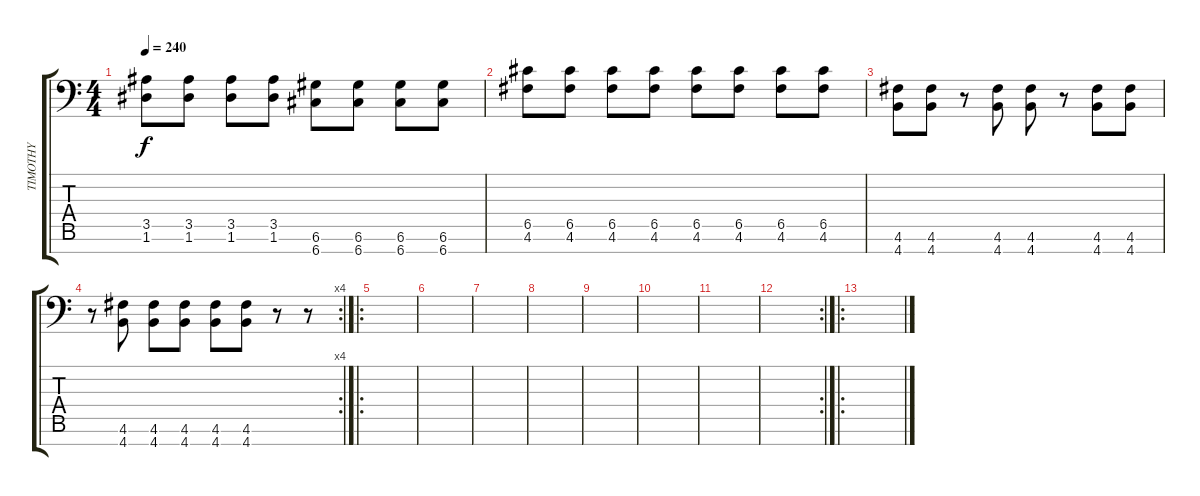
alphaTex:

\track ("TIMOTHY" "TIMOTHY") {instrument distortionguitar}
\staff {score tabs}
\tuning (D4 A3 F3 C3 G2 D2 G1) {hide}
\ts (4 4)
\tempo 240
\clef f4
\ks c
(3.5 1.6).8{dy f} (3.5 1.6).8 (3.5 1.6).8 (3.5 1.6).8 (6.6 6.7).8 (6.6 6.7).8 (6.6 6.7).8 (6.6 6.7).8 |
(6.5 4.6).8 (6.5 4.6).8 (6.5 4.6).8 (6.5 4.6).8 (6.5 4.6).8 (6.5 4.6).8 (6.5 4.6).8 (6.5 4.6).8 |
(4.6 4.7).8 (4.6 4.7).8 r.8 (4.6 4.7).8 (4.6 4.7).8 r.8 (4.6 4.7).8 (4.6 4.7).8 |
\rc 4
r.8 (4.6 4.7).8 (4.6 4.7).8 (4.6 4.7).8 (4.6 4.7).8 (4.6 4.7).8 r.8 r.8 |
\ro
|
|
|
|
|
|
|
\rc 2
|
\ro
